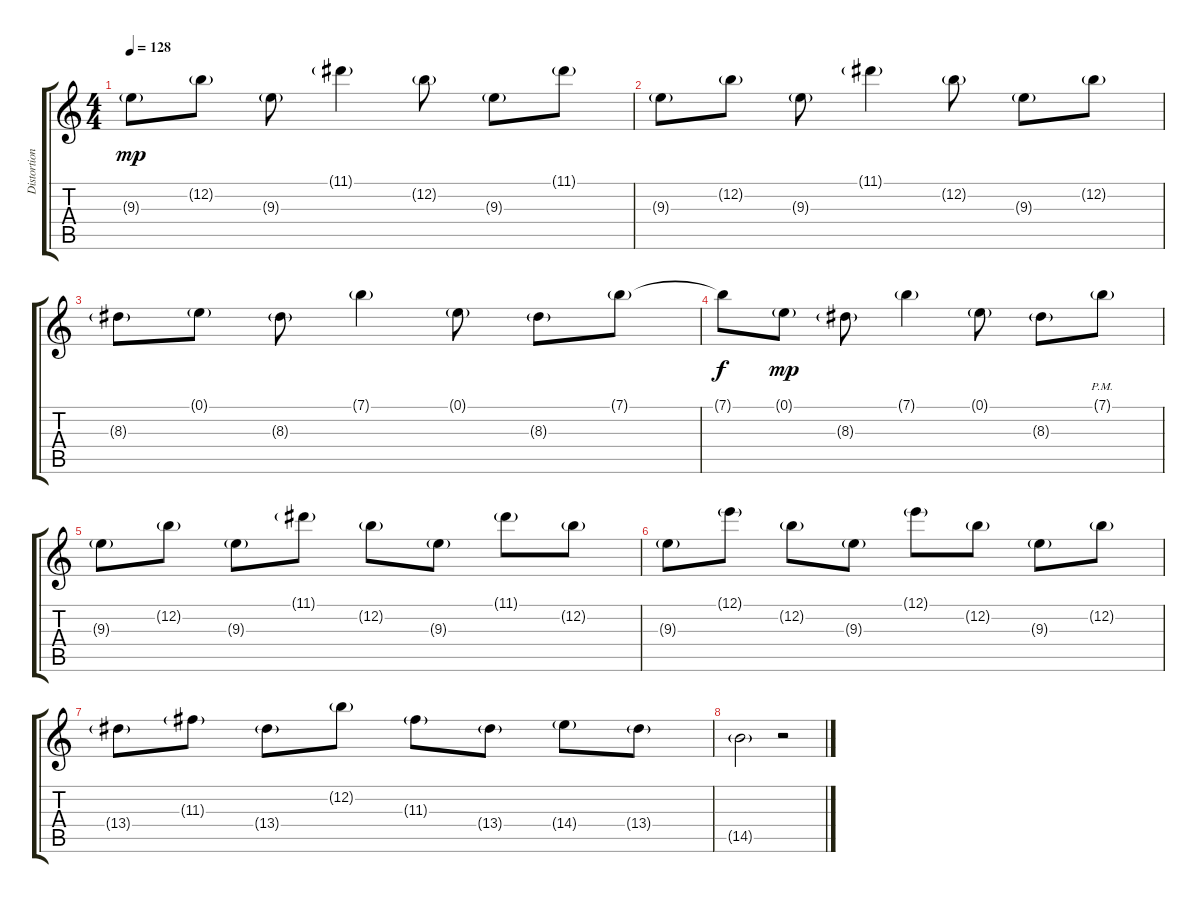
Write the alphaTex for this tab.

\track ("Distortion Guitar" "Distortion") {instrument distortionguitar}
\staff {score tabs}
\tuning (E4 B3 G3 D3 A2 D2) {hide}
\ts (4 4)
\tempo 128
\clef g2
\ks c
9.3{g}.8{dy mp} 12.2{g}.8 9.3{g}.8 11.1{g}.4 12.2{g}.8 9.3{g}.8 11.1{g}.8 |
9.3{g}.8 12.2{g}.8 9.3{g}.8 11.1{g}.4 12.2{g}.8 9.3{g}.8 12.2{g}.8 |
8.3{g}.8 0.1{g}.8 8.3{g}.8 7.1{g}.4 0.1{g}.8 8.3{g}.8 7.1{g}.8 |
7.1{t}.8{dy f} 0.1{g}.8{dy mp} 8.3{g}.8 7.1{g}.4 0.1{g}.8 8.3{g}.8 7.1{g pm}.8 |
9.3{g}.8 12.2{g}.8 9.3{g}.8 11.1{g}.8 12.2{g}.8 9.3{g}.8 11.1{g}.8 12.2{g}.8 |
9.3{g}.8 12.1{g}.8 12.2{g}.8 9.3{g}.8 12.1{g}.8 12.2{g}.8 9.3{g}.8 12.2{g}.8 |
13.4{g}.8 11.3{g}.8 13.4{g}.8 12.2{g}.8 11.3{g}.8 13.4{g}.8 14.4{g}.8 13.4{g}.8 |
14.5{g}.2 r.2
